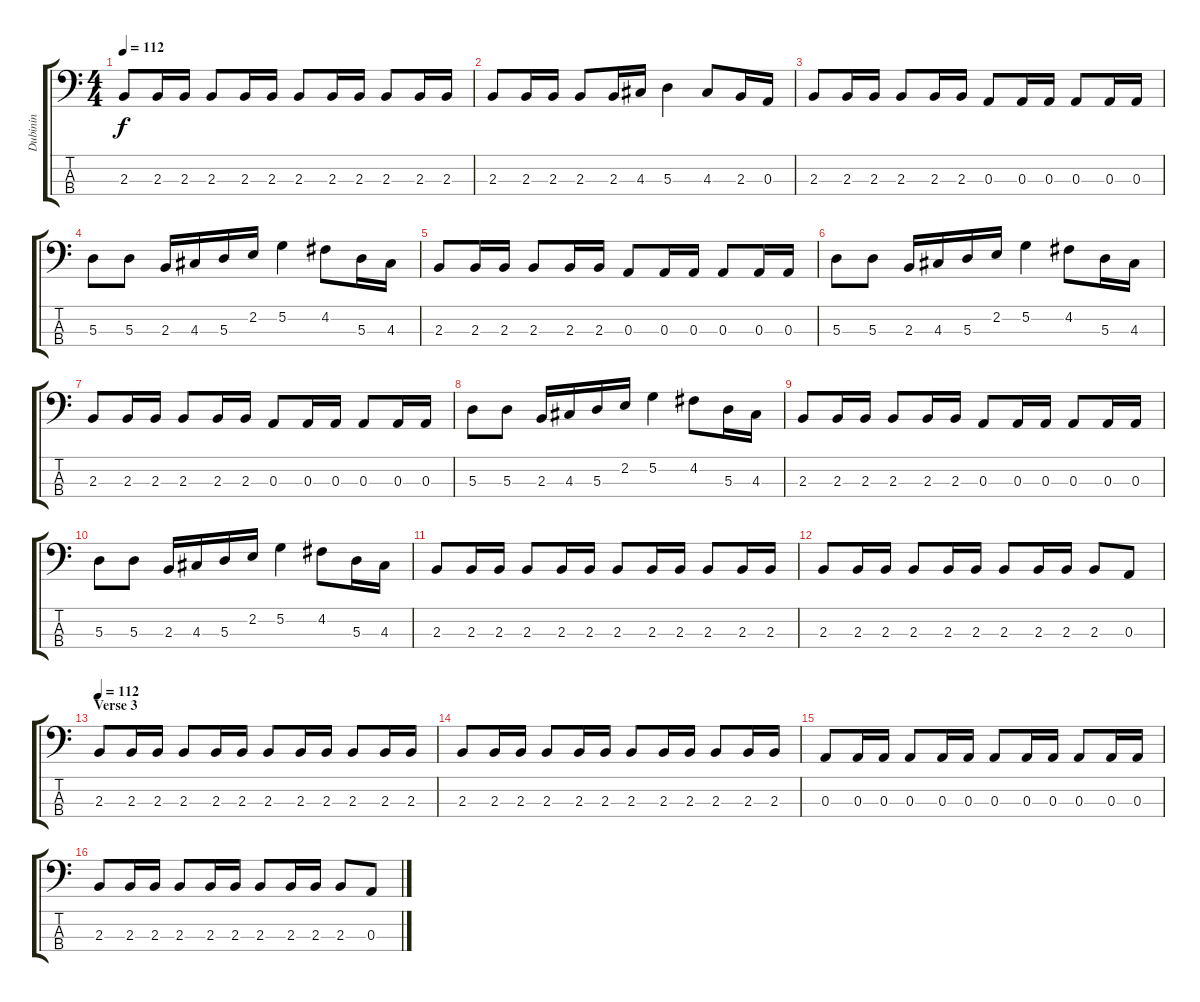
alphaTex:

\track ("Dubinin" "Dubinin") {instrument electricbassfinger}
\staff {score tabs}
\tuning (G2 D2 A1 E1) {hide}
\ts (4 4)
\tempo 112
\clef f4
\ks c
2.3.8{dy f} 2.3.16 2.3.16 2.3.8 2.3.16 2.3.16 2.3.8 2.3.16 2.3.16 2.3.8 2.3.16 2.3.16 |
2.3.8 2.3.16 2.3.16 2.3.8 2.3.16 4.3.16 5.3.4 4.3.8 2.3.16 0.3.16 |
2.3.8 2.3.16 2.3.16 2.3.8 2.3.16 2.3.16 0.3.8 0.3.16 0.3.16 0.3.8 0.3.16 0.3.16 |
5.3.8 5.3.8 2.3.16 4.3.16 5.3.16 2.2.16 5.2.4 4.2.8 5.3.16 4.3.16 |
2.3.8 2.3.16 2.3.16 2.3.8 2.3.16 2.3.16 0.3.8 0.3.16 0.3.16 0.3.8 0.3.16 0.3.16 |
5.3.8 5.3.8 2.3.16 4.3.16 5.3.16 2.2.16 5.2.4 4.2.8 5.3.16 4.3.16 |
2.3.8 2.3.16 2.3.16 2.3.8 2.3.16 2.3.16 0.3.8 0.3.16 0.3.16 0.3.8 0.3.16 0.3.16 |
5.3.8 5.3.8 2.3.16 4.3.16 5.3.16 2.2.16 5.2.4 4.2.8 5.3.16 4.3.16 |
2.3.8 2.3.16 2.3.16 2.3.8 2.3.16 2.3.16 0.3.8 0.3.16 0.3.16 0.3.8 0.3.16 0.3.16 |
5.3.8 5.3.8 2.3.16 4.3.16 5.3.16 2.2.16 5.2.4 4.2.8 5.3.16 4.3.16 |
2.3.8 2.3.16 2.3.16 2.3.8 2.3.16 2.3.16 2.3.8 2.3.16 2.3.16 2.3.8 2.3.16 2.3.16 |
2.3.8 2.3.16 2.3.16 2.3.8 2.3.16 2.3.16 2.3.8 2.3.16 2.3.16 2.3.8 0.3.8 |
\section ("" "Verse 3")
\tempo 112
2.3.8 2.3.16 2.3.16 2.3.8 2.3.16 2.3.16 2.3.8 2.3.16 2.3.16 2.3.8 2.3.16 2.3.16 |
2.3.8 2.3.16 2.3.16 2.3.8 2.3.16 2.3.16 2.3.8 2.3.16 2.3.16 2.3.8 2.3.16 2.3.16 |
0.3.8 0.3.16 0.3.16 0.3.8 0.3.16 0.3.16 0.3.8 0.3.16 0.3.16 0.3.8 0.3.16 0.3.16 |
2.3.8 2.3.16 2.3.16 2.3.8 2.3.16 2.3.16 2.3.8 2.3.16 2.3.16 2.3.8 0.3.8
